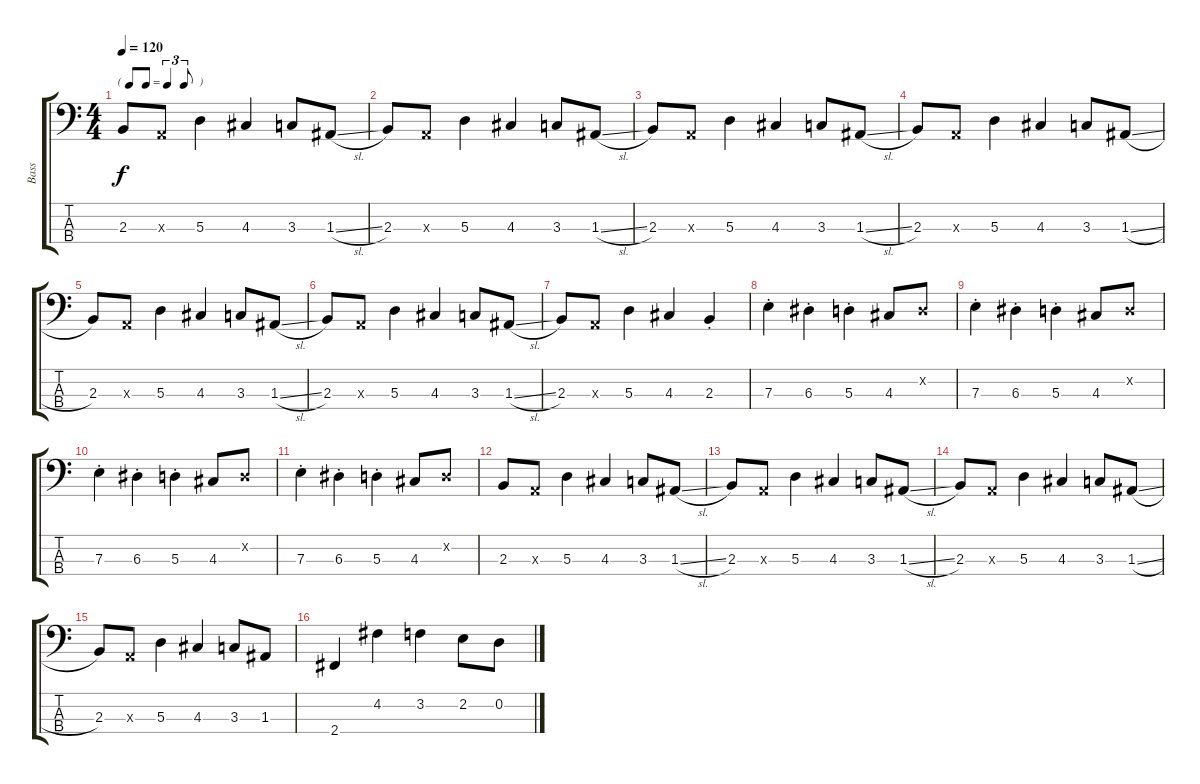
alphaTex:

\track ("Bass" "Bass") {instrument electricbasspick}
\staff {score tabs}
\tuning (G2 D2 A1 E1) {hide}
\ts (4 4)
\tf triplet8th
\tempo 120
\clef f4
\ks c
2.3.8{dy f} 0.3{x}.8 5.3.4 4.3.4 3.3.8 1.3{sl}.8 |
2.3.8 0.3{x}.8 5.3.4 4.3.4 3.3.8 1.3{sl}.8 |
2.3.8 0.3{x}.8 5.3.4 4.3.4 3.3.8 1.3{sl}.8 |
2.3.8 0.3{x}.8 5.3.4 4.3.4 3.3.8 1.3{sl}.8 |
2.3.8 0.3{x}.8 5.3.4 4.3.4 3.3.8 1.3{sl}.8 |
2.3.8 0.3{x}.8 5.3.4 4.3.4 3.3.8 1.3{sl}.8 |
2.3.8 0.3{x}.8 5.3.4 4.3.4 2.3{st}.4 |
7.3{st}.4 6.3{st}.4 5.3{st}.4 4.3.8 0.2{x}.8 |
7.3{st}.4 6.3{st}.4 5.3{st}.4 4.3.8 0.2{x}.8 |
7.3{st}.4 6.3{st}.4 5.3{st}.4 4.3.8 0.2{x}.8 |
7.3{st}.4 6.3{st}.4 5.3{st}.4 4.3.8 0.2{x}.8 |
2.3.8 0.3{x}.8 5.3.4 4.3.4 3.3.8 1.3{sl}.8 |
2.3.8 0.3{x}.8 5.3.4 4.3.4 3.3.8 1.3{sl}.8 |
2.3.8 0.3{x}.8 5.3.4 4.3.4 3.3.8 1.3{sl}.8 |
2.3.8 0.3{x}.8 5.3.4 4.3.4 3.3.8 1.3.8 |
2.4.4 4.2.4 3.2.4 2.2.8 0.2.8
